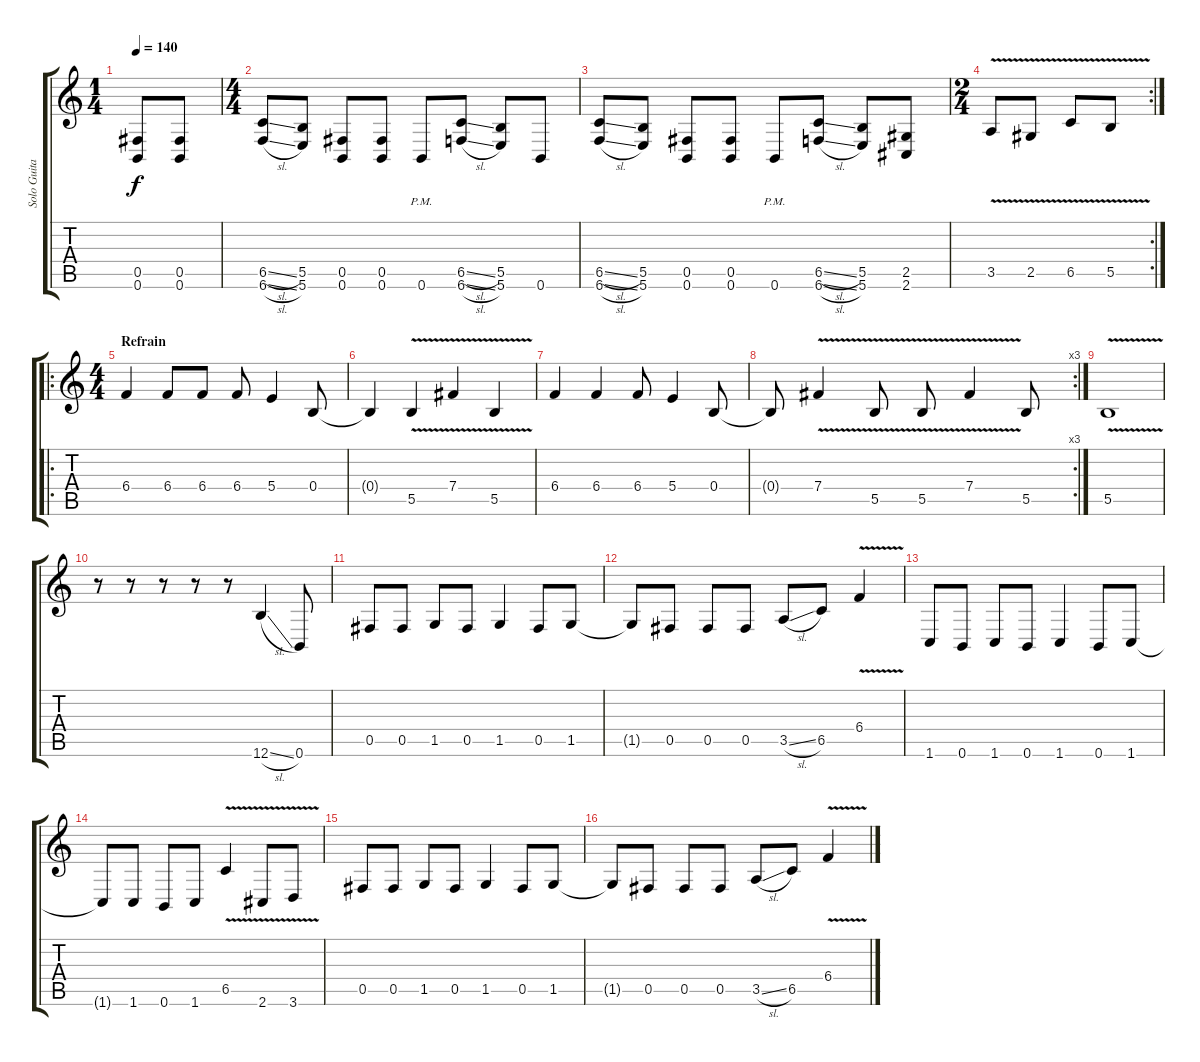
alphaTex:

\track ("Solo Guitar" "Solo Guita") {instrument overdrivenguitar}
\staff {score tabs}
\tuning (Db4 Ab3 E3 B2 Gb2 B1) {hide}
\ts (1 4)
\tempo 140
\clef g2
\ks c
(0.5 0.6).8{dy f} (0.5 0.6).8 |
\ts (4 4)
(6.5{sl} 6.6{sl}).8 (5.5 5.6).8 (0.5 0.6).8 (0.5 0.6).8 0.6{pm}.8 (6.5{sl} 6.6{sl}).8 (5.5 5.6).8 0.6.8 |
(6.5{sl} 6.6{sl}).8 (5.5 5.6).8 (0.5 0.6).8 (0.5 0.6).8 0.6{pm}.8 (6.5{sl} 6.6{sl}).8 (5.5 5.6).8 (2.5 2.6).8 |
\rc 2
\ts (2 4)
3.5{v}.8 2.5{v}.8 6.5{v}.8 5.5{v}.8 |
\ro
\ts (4 4)
\section ("" "Refrain")
6.4.4 6.4.8 6.4.8 6.4.8 5.4.4 0.4.8 |
0.4{t}.4 5.5{v}.4 7.4{v}.4 5.5{v}.4 |
6.4.4 6.4.4 6.4.8 5.4.4 0.4.8 |
\rc 3
0.4{t}.8 7.4{v}.4 5.5{v}.8 5.5{v}.8 7.4{v}.4 5.5.8 |
\section ("" "")
5.5{v}.1 |
r.8 r.8 r.8 r.8 r.8 12.6{sl}.4 0.6.8 |
0.5.8 0.5.8 1.5.8 0.5.8 1.5.4 0.5.8 1.5.8 |
1.5{t}.8 0.5.8 0.5.8 0.5.8 3.5{sl}.8 6.5.8 6.4{v}.4 |
1.6.8 0.6.8 1.6.8 0.6.8 1.6.4 0.6.8 1.6.8 |
1.6{t}.8 1.6.8 0.6.8 1.6.8 6.5{v}.4 2.6{v}.8 3.6{v}.8 |
0.5.8 0.5.8 1.5.8 0.5.8 1.5.4 0.5.8 1.5.8 |
1.5{t}.8 0.5.8 0.5.8 0.5.8 3.5{sl}.8 6.5.8 6.4{v}.4
